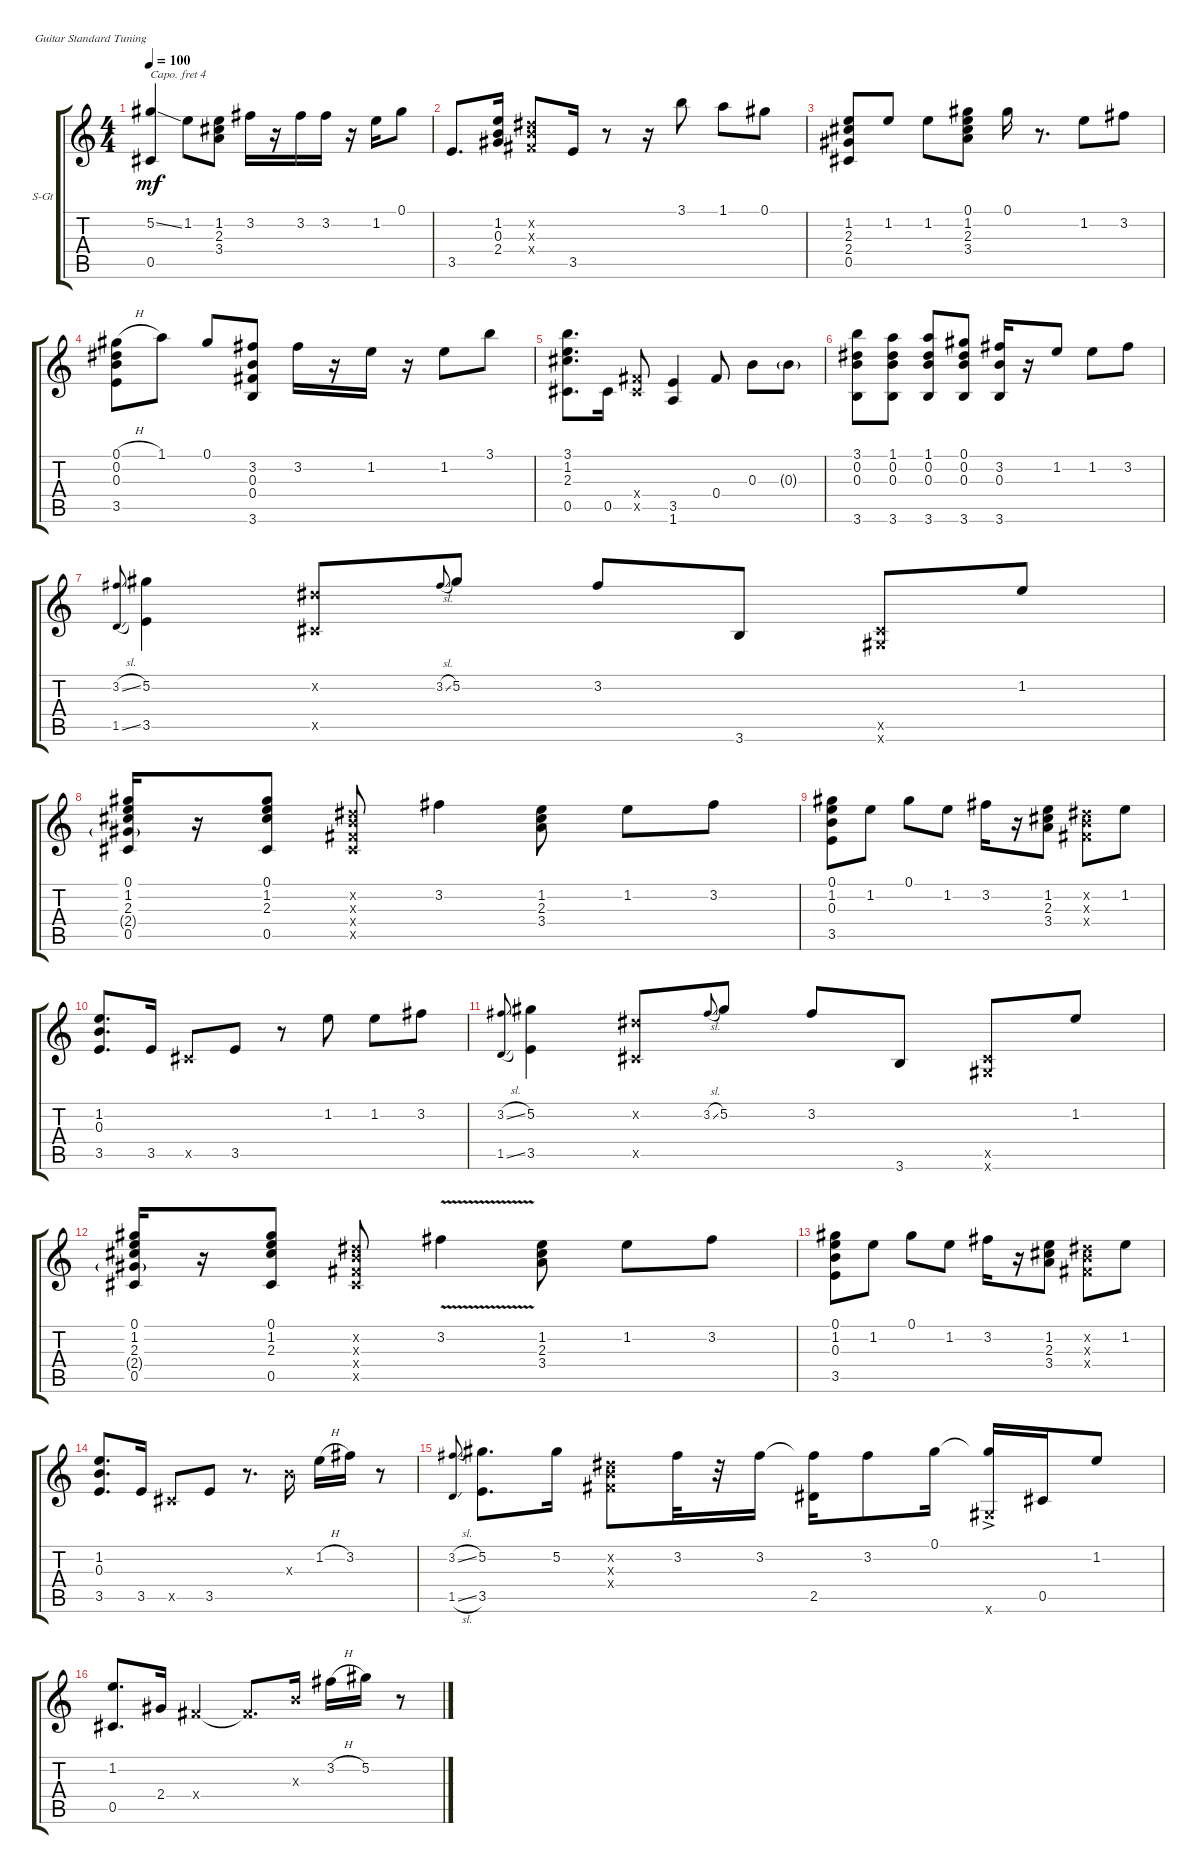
\defaultSystemsLayout 4
\bracketExtendMode groupsimilarinstruments
\firstSystemTrackNameOrientation horizontal
\otherSystemsTrackNameOrientation horizontal
\track ("Steel Guitar" "S-Gt") {instrument acousticguitarsteel}
\staff {score tabs}
\capo 4
\tuning (E4 B3 G3 D3 A2 E2)
\ts (4 4)
\tempo 100
\clef g2
\ks c
(5.2{ss} 0.5).4{dy mf} 1.2.8 (3.4 2.3 1.2).8 3.2.16 r.16 3.2.16 3.2.16 r.16 1.2.16 0.1.8 |
3.5.8{d} (1.2 0.3 2.4).16 (0.4{x} 0.3{x} 0.2{x}).8 3.5.16 r.8 r.16 3.1.8 1.1.8 0.1.8 |
(0.5 1.2 2.3 2.4).8 1.2.8 1.2.8 (1.2 2.3 3.4 0.1).8 0.1.16 r.8{d} 1.2.8 3.2.8 |
(0.1{h} 3.5 0.2 0.3).8 1.1.8 0.1.8 (3.2 3.6 0.3 0.4).8 3.2.16 r.16 1.2.16 r.16 1.2.8 3.1.8 |
(3.1 0.5 1.2 2.3).8{d} 0.5.16 (0.4{x} 0.5{x}).8 (1.6 3.5).4 0.4.8 0.3.8 0.3{g}.8 |
(3.6 3.1 0.2 0.3).8 (3.6 0.3 0.2 1.1).8 (1.1 0.2 0.3 3.6).8 (3.6 0.3 0.2 0.1).8 (3.2 0.3 3.6).16 r.16 1.2.8 1.2.8 3.2.8 |
(3.2{sl} 1.5{sl}).8{gr onbeat} (3.5 5.2).4 (0.5{x} 0.2{x}).8 3.2{sl}.8{gr onbeat} 5.2.8 3.2.8 3.6.8 (0.6{x} 0.5{x}).8 1.2.8 |
(0.5 2.4{g} 2.3 1.2 0.1).16 r.16 (1.2 2.3 0.5 0.1).8 (0.2{x} 0.3{x} 0.4{x} 0.5{x}).8 3.2.4 (1.2 2.3 3.4).8 1.2.8 3.2.8 |
(3.5 0.1 0.3 1.2).8 1.2.8 0.1.8 1.2.8 3.2.16 r.16 (1.2 2.3 3.4).8 (0.2{x} 0.3{x} 0.4{x}).8 1.2.8 |
(0.3 1.2 3.5).8{d} 3.5.16 0.5{x}.8 3.5.8 r.8 1.2.8 1.2.8 3.2.8 |
(3.2{sl} 1.5{sl}).8{gr onbeat} (3.5 5.2).4 (0.5{x} 0.2{x}).8 3.2{sl}.8{gr onbeat} 5.2.8 3.2.8 3.6.8 (0.6{x} 0.5{x}).8 1.2.8 |
(0.5 2.4{g} 2.3 1.2 0.1).16 r.16 (1.2 2.3 0.5 0.1).8 (0.2{x} 0.3{x} 0.4{x} 0.5{x}).8 3.2{v}.4 (1.2 2.3 3.4).8 1.2.8 3.2.8 |
(3.5 0.1 0.3 1.2).8 1.2.8 0.1.8 1.2.8 3.2.16 r.16 (1.2 2.3 3.4).8 (0.2{x} 0.3{x} 0.4{x}).8 1.2.8 |
(0.3 1.2 3.5).8{d} 3.5.16 0.5{x}.8 3.5.8 r.8{d} 0.3{x}.16 1.2{h}.16 3.2.16 r.8 |
(1.5{sl} 3.2{sl}).8{gr onbeat} (5.2 3.5).8{d} 5.2.16 (0.2{x} 0.4{x} 0.3{x}).8 3.2.32 r.32 3.2.16 (2.5 3.2{t}).16 3.2.8 0.1.16 (0.6{ac x} 0.1{t}).16 0.5.16 1.2.8 |
(1.2 0.5).8{d} 2.4.16 0.4{x}.4 0.4{x t}.8{d} 0.3{x}.16 3.2{h}.16 5.2.16 r.8
